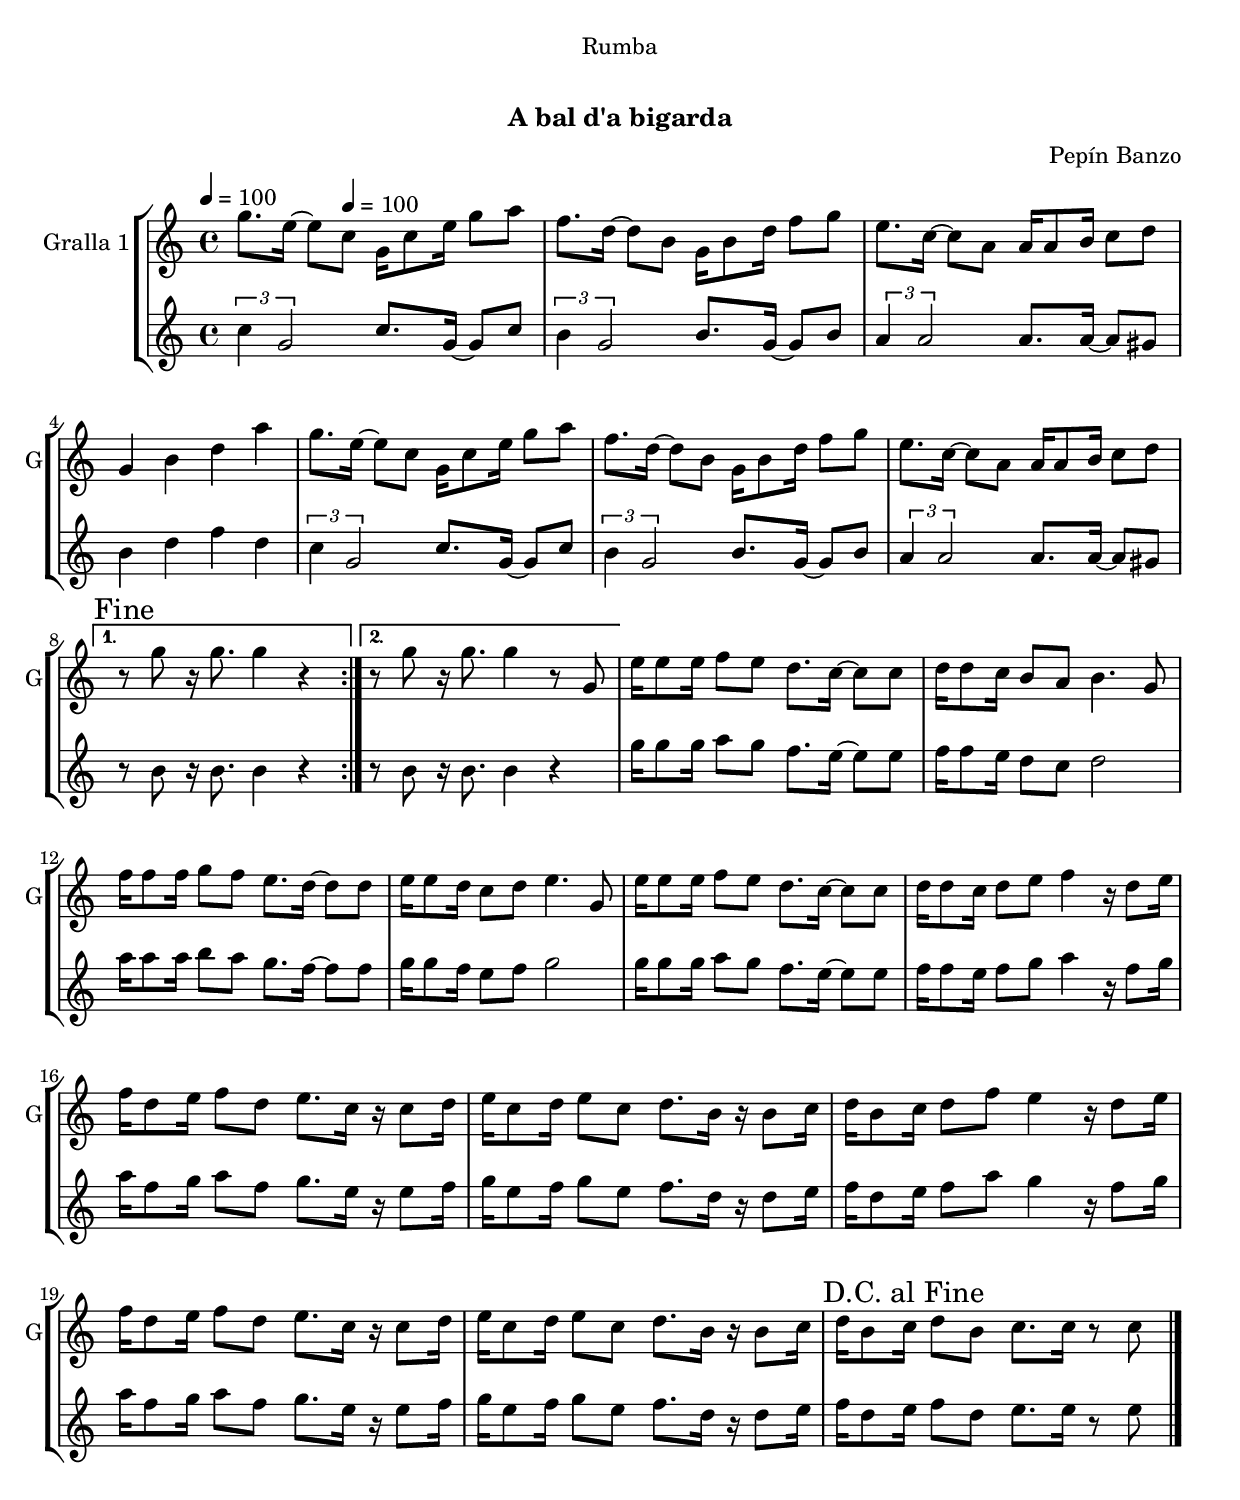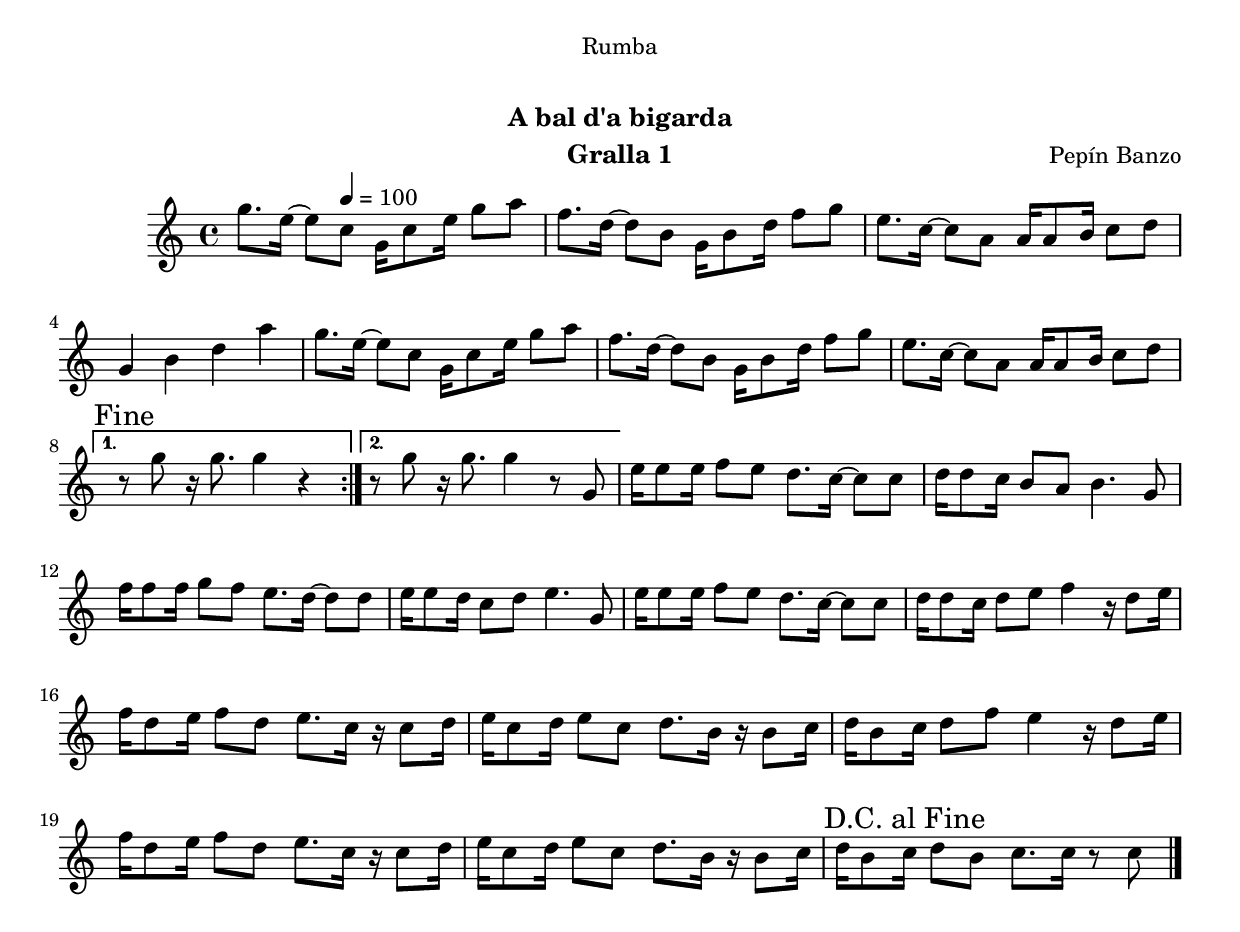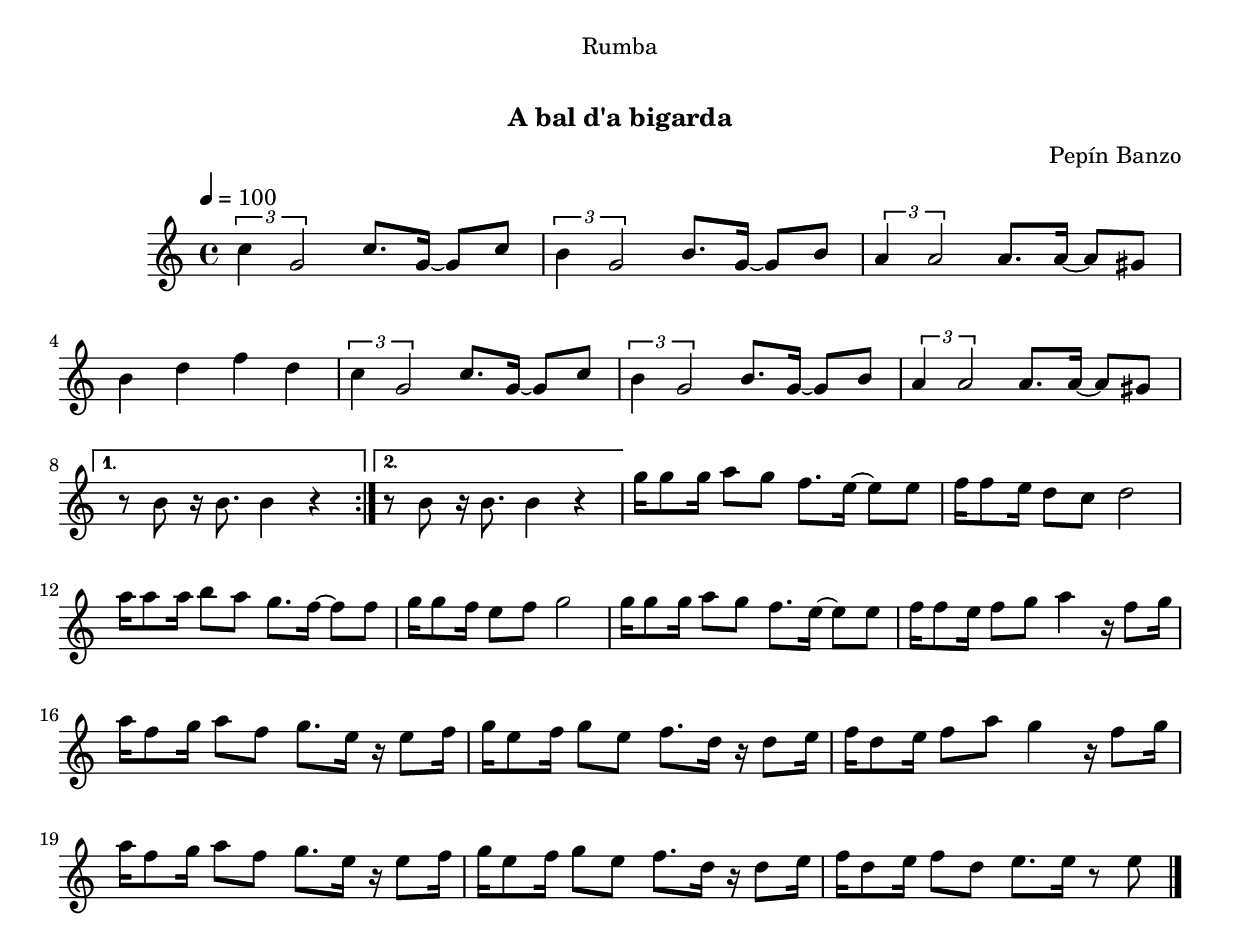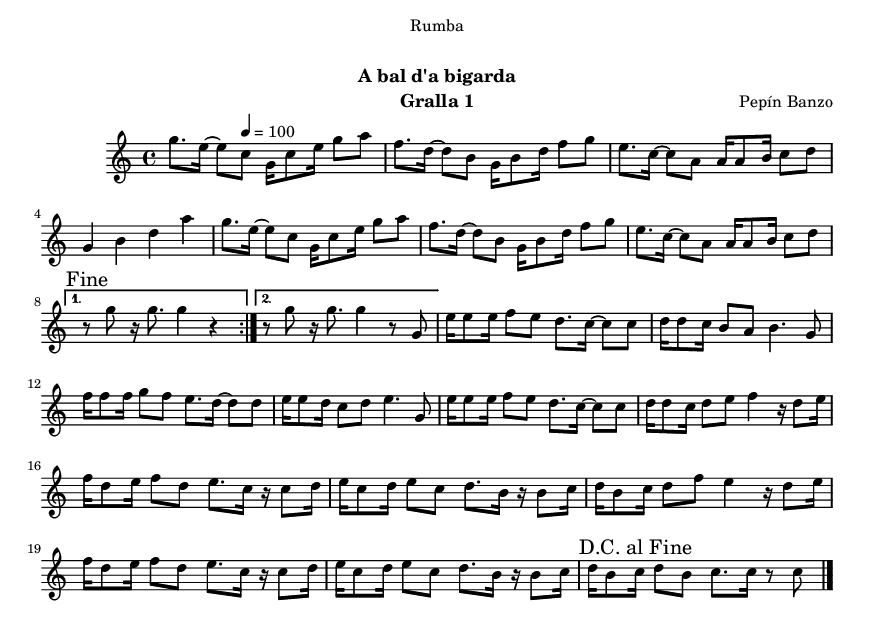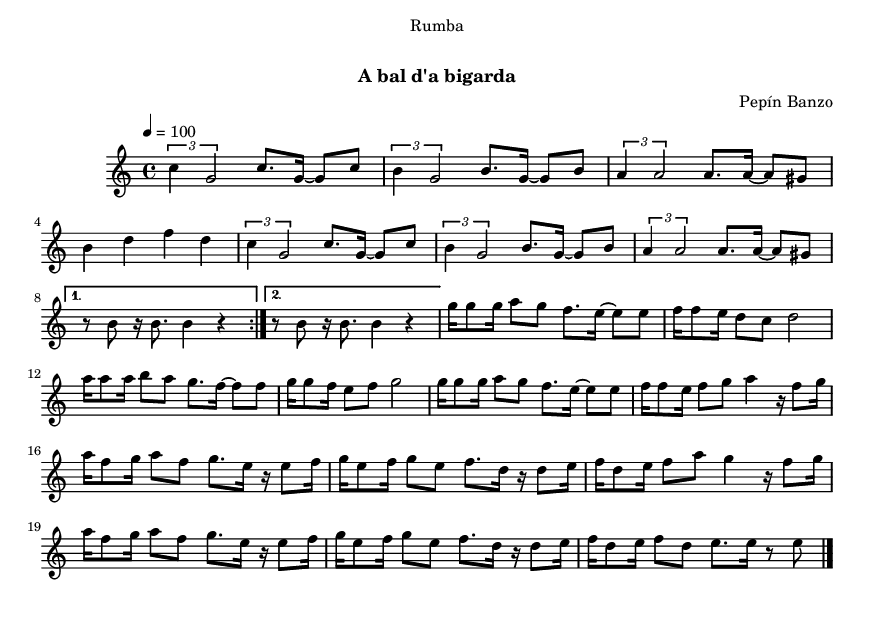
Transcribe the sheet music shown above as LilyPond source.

\version "2.16.0"

\header {
  dedication="Rumba"
  title="  "
  subtitle="A bal d'a bigarda"
  subsubtitle=""
  poet=""
  meter=""
  piece=""
  composer="Pepín Banzo"
  arranger=""
  opus=""
  instrument=""
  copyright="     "
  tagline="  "
}

liniaroAa =
\relative g''
{
  \clef treble
  \key c \major
  \time 4/4
  \repeat volta 2 { g8. e16 ~ e8 \tempo 4 = 100 c g16 c8 e16 g8 a  |
  f8. d16 ~ d8 b g16 b8 d16 f8 g  |
  e8. c16 ~ c8 a a16 a8 b16 c8 d  |
  g,4 b d a'  |
  %05
  g8. e16 ~ e8 c g16 c8 e16 g8 a  |
  f8. d16 ~ d8 b g16 b8 d16 f8 g  |
  e8. c16 ~ c8 a a16 a8 b16 c8 d }
  \alternative { { \mark "Fine" r8 g r16 g8. g4 r }
  { r8 g r16 g8. g4 r8 g, } }
  %10
  e'16 e8 e16 f8 e d8. c16 ~ c8 c  |
  d16 d8 c16 b8 a b4. g8  |
  f'16 f8 f16 g8 f e8. d16 ~ d8 d  |
  e16 e8 d16 c8 d e4. g,8  |
  e'16 e8 e16 f8 e d8. c16 ~ c8 c  |
  %15
  d16 d8 c16 d8 e f4 r16 d8 e16  |
  f16 d8 e16 f8 d e8. c16 r c8 d16  |
  e16 c8 d16 e8 c d8. b16 r b8 c16  |
  d16 b8 c16 d8 f e4 r16 d8 e16  |
  f16 d8 e16 f8 d e8. c16 r c8 d16  |
  %20
  e16 c8 d16 e8 c d8. b16 r b8 c16  |
  \mark "D.C. al Fine" d16 b8 c16 d8 b c8. c16 r8 c  \bar "|."
}

liniaroAb =
\relative c''
{
  \tempo 4 = 100
  \clef treble
  \key c \major
  \time 4/4
  \repeat volta 2 { \times 2/3 { c4 g2 } c8. g16 ~ g8 c  |
  \times 2/3 { b4 g2 } b8. g16 ~ g8 b  |
  \times 2/3 { a4 a2 } a8. a16 ~ a8 gis  |
  b4 d f d  |
  %05
  \times 2/3 { c4 g2 } c8. g16 ~ g8 c  |
  \times 2/3 { b4 g2 } b8. g16 ~ g8 b  |
  \times 2/3 { a4 a2 } a8. a16 ~ a8 gis }
  \alternative { { r8 b r16 b8. b4 r }
  { r8 b r16 b8. b4 r } }
  %10
  g'16 g8 g16 a8 g f8. e16 ~ e8 e  |
  f16 f8 e16 d8 c d2  |
  a'16 a8 a16 b8 a g8. f16 ~ f8 f  |
  g16 g8 f16 e8 f g2  |
  g16 g8 g16 a8 g f8. e16 ~ e8 e  |
  %15
  f16 f8 e16 f8 g a4 r16 f8 g16  |
  a16 f8 g16 a8 f g8. e16 r e8 f16  |
  g16 e8 f16 g8 e f8. d16 r d8 e16  |
  f16 d8 e16 f8 a g4 r16 f8 g16  |
  a16 f8 g16 a8 f g8. e16 r e8 f16  |
  %20
  g16 e8 f16 g8 e f8. d16 r d8 e16  |
  f16 d8 e16 f8 d e8. e16 r8 e  \bar "|."
}

\book {

\paper {
  print-page-number = false
}

\bookpart {
  \score {
    \new StaffGroup {
      \override Score.RehearsalMark #'self-alignment-X = #LEFT
      <<
        \new Staff \with {instrumentName = #"Gralla 1" shortInstrumentName = #"G"} \liniaroAa
        \new Staff \with {instrumentName = #"" shortInstrumentName = #" "} \liniaroAb
      >>
    }
    \layout {}
  }\score { \unfoldRepeats
    \new StaffGroup {
      \override Score.RehearsalMark #'self-alignment-X = #LEFT
      <<
        \new Staff \with {instrumentName = #"Gralla 1" shortInstrumentName = #"G"} \liniaroAa
        \new Staff \with {instrumentName = #"" shortInstrumentName = #" "} \liniaroAb
      >>
    }
    \midi {}
  }
}

\bookpart {
  \header {instrument="Gralla 1"}
  \score {
    \new StaffGroup {
      \override Score.RehearsalMark #'self-alignment-X = #LEFT
      <<
        \new Staff \liniaroAa
      >>
    }
    \layout {}
  }\score { \unfoldRepeats
    \new StaffGroup {
      \override Score.RehearsalMark #'self-alignment-X = #LEFT
      <<
        \new Staff \liniaroAa
      >>
    }
    \midi {}
  }
}

\bookpart {
  \header {instrument=""}
  \score {
    \new StaffGroup {
      \override Score.RehearsalMark #'self-alignment-X = #LEFT
      <<
        \new Staff \liniaroAb
      >>
    }
    \layout {}
  }\score { \unfoldRepeats
    \new StaffGroup {
      \override Score.RehearsalMark #'self-alignment-X = #LEFT
      <<
        \new Staff \liniaroAb
      >>
    }
    \midi {}
  }
}

}

\book {

\paper {
  print-page-number = false
  #(set-paper-size "a6landscape")
  #(layout-set-staff-size 14)
}

\bookpart {
  \header {instrument="Gralla 1"}
  \score {
    \new StaffGroup {
      \override Score.RehearsalMark #'self-alignment-X = #LEFT
      <<
        \new Staff \liniaroAa
      >>
    }
    \layout {}
  }
}

\bookpart {
  \header {instrument=""}
  \score {
    \new StaffGroup {
      \override Score.RehearsalMark #'self-alignment-X = #LEFT
      <<
        \new Staff \liniaroAb
      >>
    }
    \layout {}
  }
}

}

